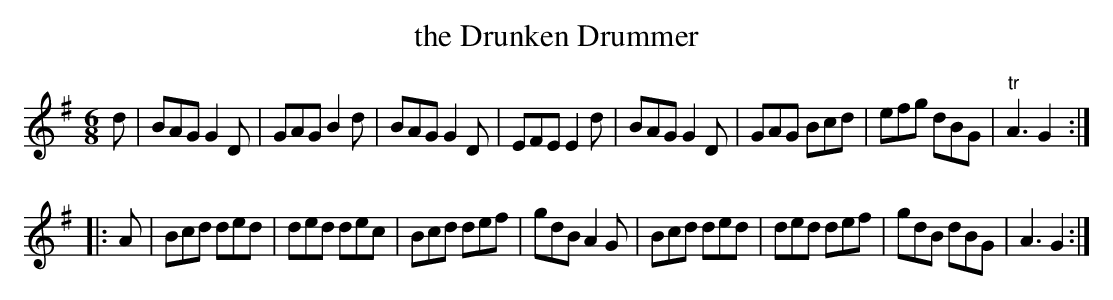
X:1
T:the Drunken Drummer
M:6/8
K:G major
d|\
BAG G2D| GAG B2d| BAG G2D| EFE E2d|\
BAG G2D| GAG Bcd| efg dBG| "tr"A3 G2::
A|\
Bcd ded| ded dec| Bcd def| gdB A2G|\
Bcd ded| ded def| gdB dBG| A3 G2:|
